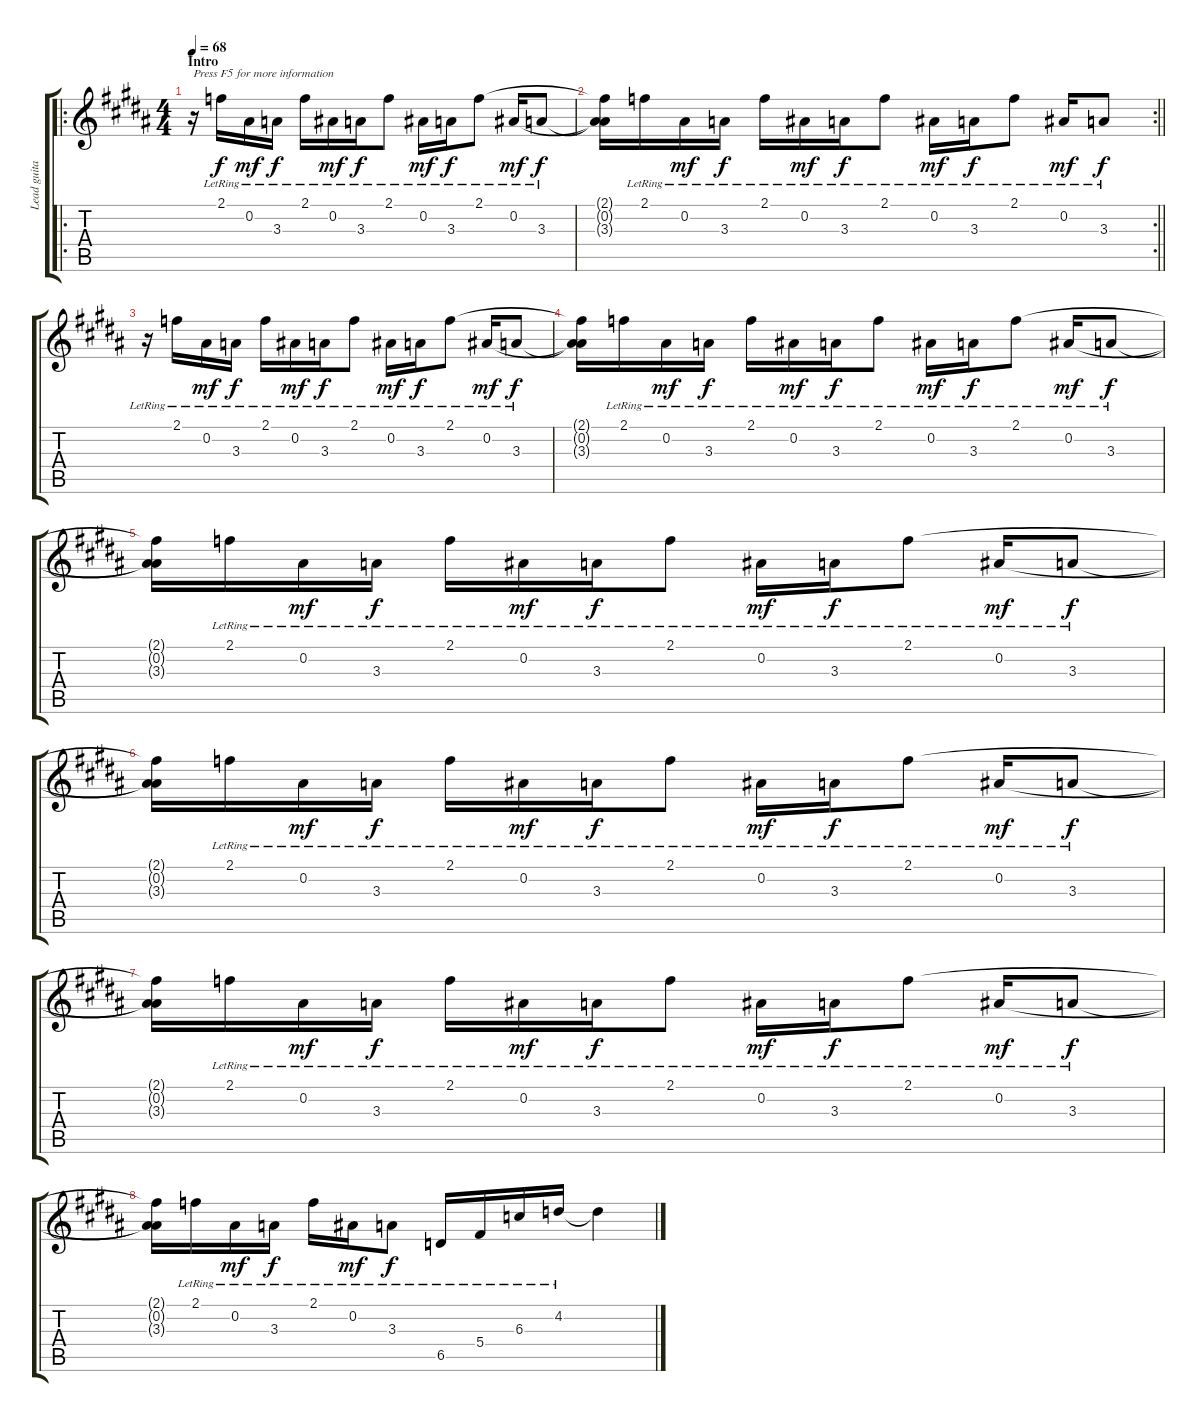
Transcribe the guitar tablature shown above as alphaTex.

\track ("Lead guitar" "Lead guita") {instrument electricguitarclean}
\staff {score tabs}
\tuning (Eb4 Bb3 Gb3 Db3 Ab2 Eb2) {hide}
\ro
\ts (4 4)
\section ("" "Intro")
\tempo 68
\clef g2
\ks g#minor
r.16{txt "Press F5 for more information" dy f instrument electricguitarclean} 2.1{lr}.16 0.2{lr}.16{dy mf} 3.3{lr}.16{dy f} 2.1{lr}.16 0.2{lr}.16{dy mf} 3.3{lr}.16{dy f} 2.1{lr}.8 0.2{lr}.16{dy mf} 3.3{lr}.16{dy f} 2.1{lr}.8 0.2{lr}.16{dy mf} 3.3{lr}.8{dy f} |
\rc 2
\barLineRight lightlight
(2.1{t} 0.2{t} 3.3{t}).16 2.1{lr}.16 0.2{lr}.16{dy mf} 3.3{lr}.16{dy f} 2.1{lr}.16 0.2{lr}.16{dy mf} 3.3{lr}.16{dy f} 2.1{lr}.8 0.2{lr}.16{dy mf} 3.3{lr}.16{dy f} 2.1{lr}.8 0.2{lr}.16{dy mf} 3.3{lr}.8{dy f} |
\section ("" "")
r.16 2.1{lr}.16 0.2{lr}.16{dy mf} 3.3{lr}.16{dy f} 2.1{lr}.16 0.2{lr}.16{dy mf} 3.3{lr}.16{dy f} 2.1{lr}.8 0.2{lr}.16{dy mf} 3.3{lr}.16{dy f} 2.1{lr}.8 0.2{lr}.16{dy mf} 3.3{lr}.8{dy f} |
(2.1{t} 0.2{t} 3.3{t}).16 2.1{lr}.16 0.2{lr}.16{dy mf} 3.3{lr}.16{dy f} 2.1{lr}.16 0.2{lr}.16{dy mf} 3.3{lr}.16{dy f} 2.1{lr}.8 0.2{lr}.16{dy mf} 3.3{lr}.16{dy f} 2.1{lr}.8 0.2{lr}.16{dy mf} 3.3{lr}.8{dy f} |
(2.1{t} 0.2{t} 3.3{t}).16 2.1{lr}.16 0.2{lr}.16{dy mf} 3.3{lr}.16{dy f} 2.1{lr}.16 0.2{lr}.16{dy mf} 3.3{lr}.16{dy f} 2.1{lr}.8 0.2{lr}.16{dy mf} 3.3{lr}.16{dy f} 2.1{lr}.8 0.2{lr}.16{dy mf} 3.3{lr}.8{dy f} |
(2.1{t} 0.2{t} 3.3{t}).16 2.1{lr}.16 0.2{lr}.16{dy mf} 3.3{lr}.16{dy f} 2.1{lr}.16 0.2{lr}.16{dy mf} 3.3{lr}.16{dy f} 2.1{lr}.8 0.2{lr}.16{dy mf} 3.3{lr}.16{dy f} 2.1{lr}.8 0.2{lr}.16{dy mf} 3.3{lr}.8{dy f} |
(2.1{t} 0.2{t} 3.3{t}).16 2.1{lr}.16 0.2{lr}.16{dy mf} 3.3{lr}.16{dy f} 2.1{lr}.16 0.2{lr}.16{dy mf} 3.3{lr}.16{dy f} 2.1{lr}.8 0.2{lr}.16{dy mf} 3.3{lr}.16{dy f} 2.1{lr}.8 0.2{lr}.16{dy mf} 3.3{lr}.8{dy f} |
(2.1{t} 0.2{t} 3.3{t}).16 2.1{lr}.16 0.2{lr}.16{dy mf} 3.3{lr}.16{dy f} 2.1{lr}.16 0.2{lr}.16{dy mf} 3.3{lr}.8{dy f} 6.5{lr}.16 5.4{lr}.16 6.3{lr}.16 4.2{lr}.16 4.2{t}.4
